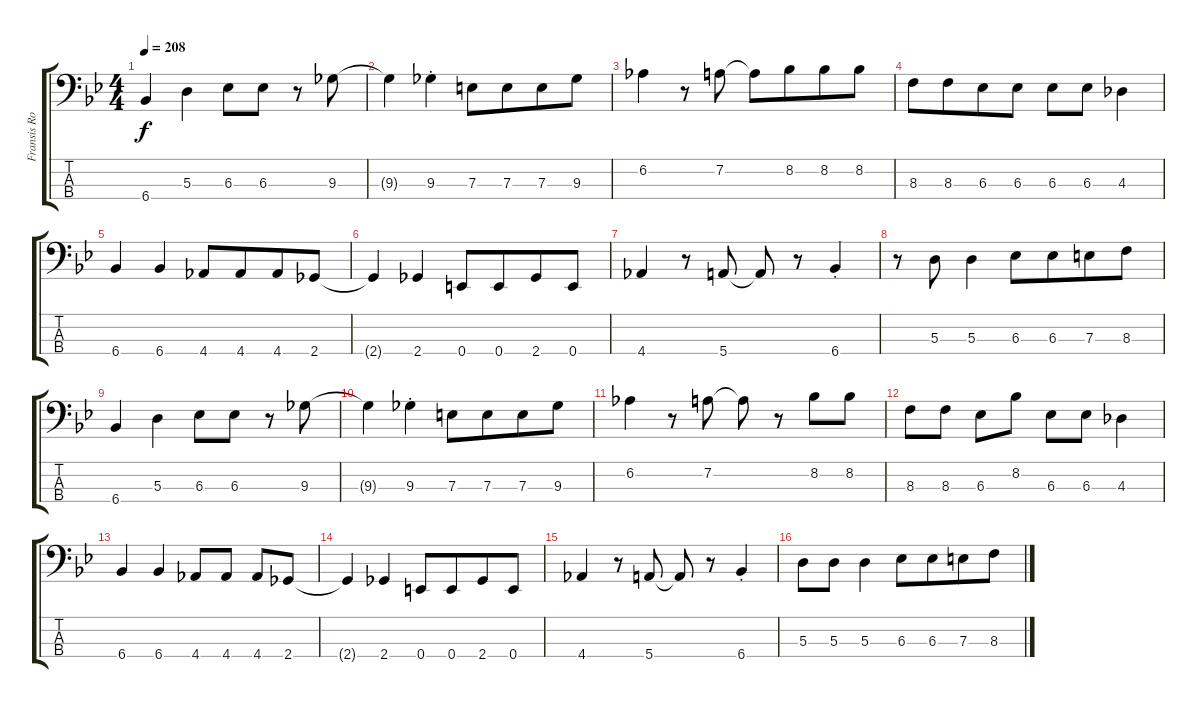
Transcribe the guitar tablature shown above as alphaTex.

\track ("Fransis Rocco Prestia" "Fransis Ro") {instrument electricbassfinger}
\staff {score tabs}
\tuning (G2 D2 A1 E1) {hide}
\ts (4 4)
\tempo 208
\clef f4
\ks bb
6.4.4{dy f} 5.3.4 6.3.8 6.3.8 r.8 9.3.8 |
9.3{t}.4 9.3{st}.4 7.3.8 7.3.8{beam merge} 7.3.8 9.3.8 |
6.2.4 r.8 7.2.8 7.2{t}.8 8.2.8{beam merge} 8.2.8 8.2.8 |
8.3.8 8.3.8{beam merge} 6.3.8 6.3.8 6.3.8 6.3.8 4.3.4 |
6.4.4 6.4.4 4.4.8 4.4.8{beam merge} 4.4.8 2.4.8 |
2.4{t}.4 2.4.4 0.4.8 0.4.8{beam merge} 2.4.8 0.4.8 |
4.4.4 r.8 5.4.8 5.4{t}.8 r.8 6.4{st}.4 |
r.8 5.3.8 5.3.4 6.3.8 6.3.8{beam merge} 7.3.8 8.3.8 |
6.4.4 5.3.4 6.3.8 6.3.8 r.8 9.3.8 |
9.3{t}.4 9.3{st}.4 7.3.8 7.3.8{beam merge} 7.3.8 9.3.8 |
6.2.4 r.8 7.2.8 7.2{t}.8 r.8 8.2.8{beam merge} 8.2.8 |
8.3.8 8.3.8 6.3.8 8.2.8 6.3.8 6.3.8 4.3.4 |
6.4.4 6.4.4 4.4.8 4.4.8 4.4.8 2.4.8 |
2.4{t}.4 2.4.4 0.4.8 0.4.8{beam merge} 2.4.8 0.4.8 |
4.4.4 r.8 5.4.8 5.4{t}.8 r.8 6.4{st}.4 |
5.3.8 5.3.8 5.3.4 6.3.8 6.3.8{beam merge} 7.3.8 8.3.8
